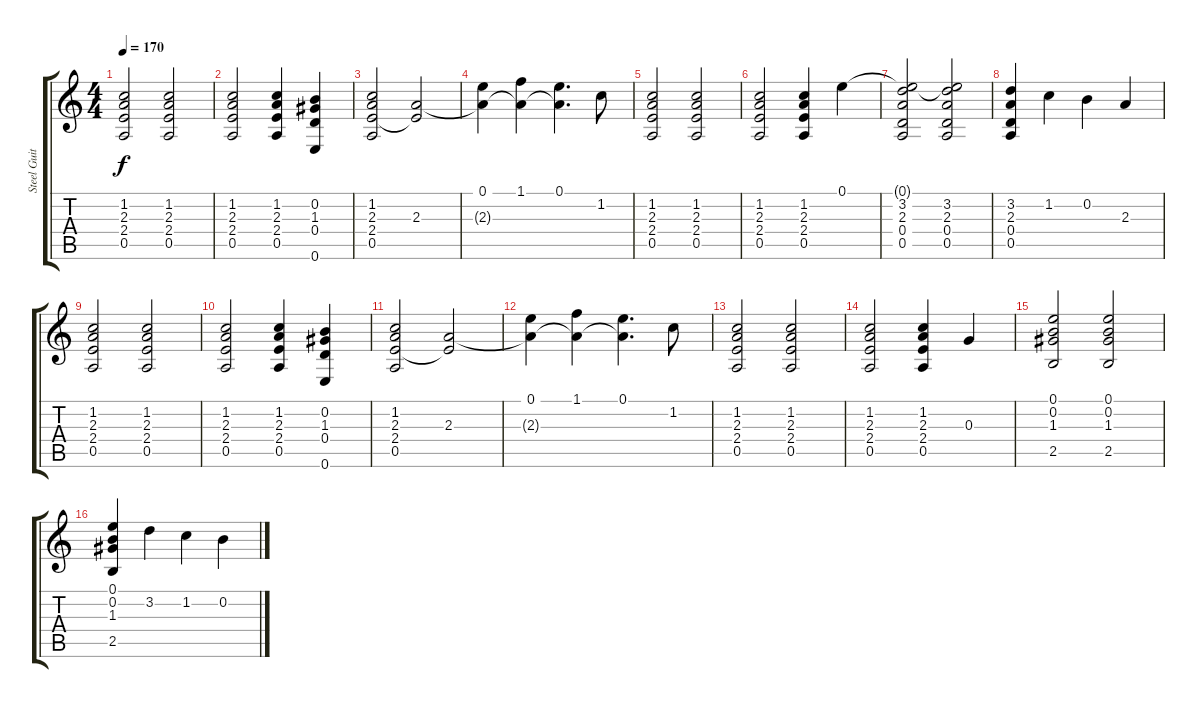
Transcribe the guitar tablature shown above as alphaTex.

\track ("Steel Guitar" "Steel Guit") {instrument acousticguitarsteel}
\staff {score tabs}
\tuning (E4 B3 G3 D3 A2 E2) {hide}
\ts (4 4)
\tempo 170
\clef g2
\ks c
(1.2 2.3 2.4 0.5).2{dy f instrument acousticguitarsteel} (1.2 2.3 2.4 0.5).2 |
(1.2 2.3 2.4 0.5).2 (1.2 2.3 2.4 0.5).4 (0.2 1.3 0.4 0.6).4 |
(1.2 2.3 2.4 0.5).2 (2.3 2.4{t}).2 |
(0.1 2.3{t}).4 (1.1 2.3{t}).4 (0.1 2.3{t}).4{d} 1.2.8 |
(1.2 2.3 2.4 0.5).2 (1.2 2.3 2.4 0.5).2 |
(1.2 2.3 2.4 0.5).2 (1.2 2.3 2.4 0.5).4 0.1.4 |
(0.1{t} 3.2 2.3 0.4 0.5).2 (0.1{t} 3.2 2.3 0.4 0.5).2 |
(3.2 2.3 0.4 0.5).4 1.2.4 0.2.4 2.3.4 |
(1.2 2.3 2.4 0.5).2 (1.2 2.3 2.4 0.5).2 |
(1.2 2.3 2.4 0.5).2 (1.2 2.3 2.4 0.5).4 (0.2 1.3 0.4 0.6).4 |
(1.2 2.3 2.4 0.5).2 (2.3 2.4{t}).2 |
(0.1 2.3{t}).4 (1.1 2.3{t}).4 (0.1 2.3{t}).4{d} 1.2.8 |
(1.2 2.3 2.4 0.5).2 (1.2 2.3 2.4 0.5).2 |
(1.2 2.3 2.4 0.5).2 (1.2 2.3 2.4 0.5).4 0.3.4 |
(0.1 0.2 1.3 2.5).2 (0.1 0.2 1.3 2.5).2 |
(0.1 0.2 1.3 2.5).4 3.2.4 1.2.4 0.2.4
